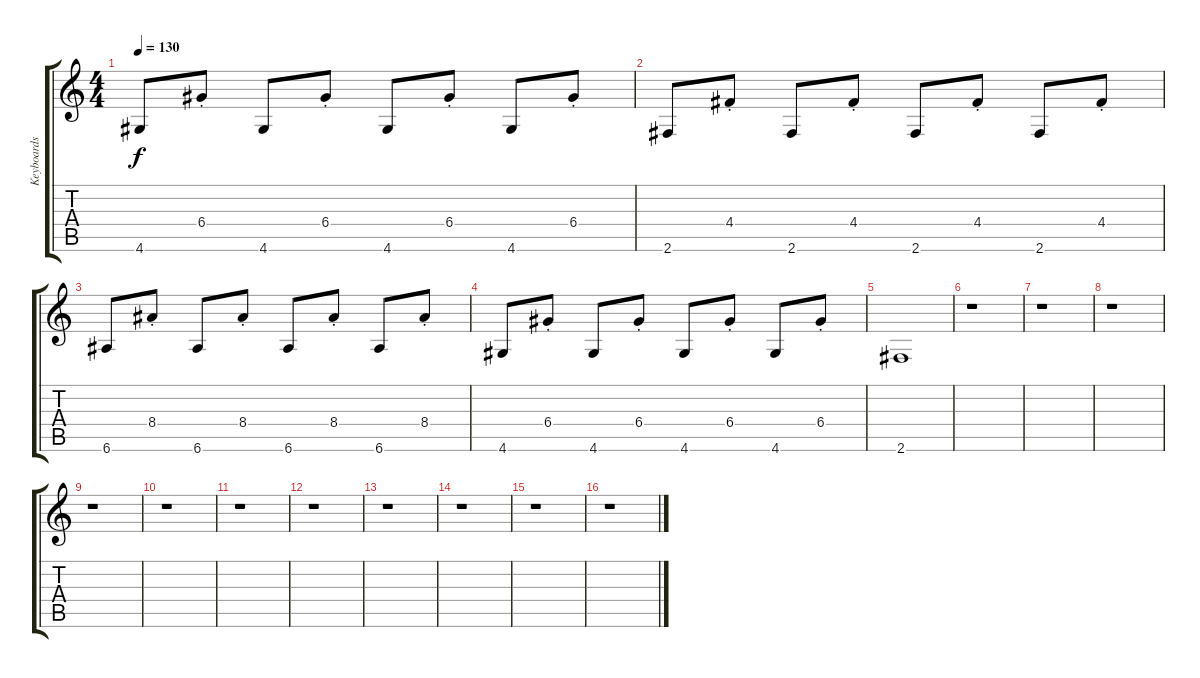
\track ("Keyboards" "Keyboards") {instrument synthbass1}
\staff {score tabs}
\tuning (E4 B3 G3 D3 A2 E2) {hide}
\ts (4 4)
\tempo 130
\clef g2
\ks c
4.6.8{dy f} 6.4{st}.8 4.6.8 6.4{st}.8 4.6.8 6.4{st}.8 4.6.8 6.4{st}.8 |
2.6.8 4.4{st}.8 2.6.8 4.4{st}.8 2.6.8 4.4{st}.8 2.6.8 4.4{st}.8 |
6.6.8 8.4{st}.8 6.6.8 8.4{st}.8 6.6.8 8.4{st}.8 6.6.8 8.4{st}.8 |
4.6.8 6.4{st}.8 4.6.8 6.4{st}.8 4.6.8 6.4{st}.8 4.6.8 6.4{st}.8 |
2.6.1 |
r.1 |
r.1 |
r.1 |
r.1 |
r.1 |
r.1 |
r.1 |
r.1 |
r.1 |
r.1 |
r.1
